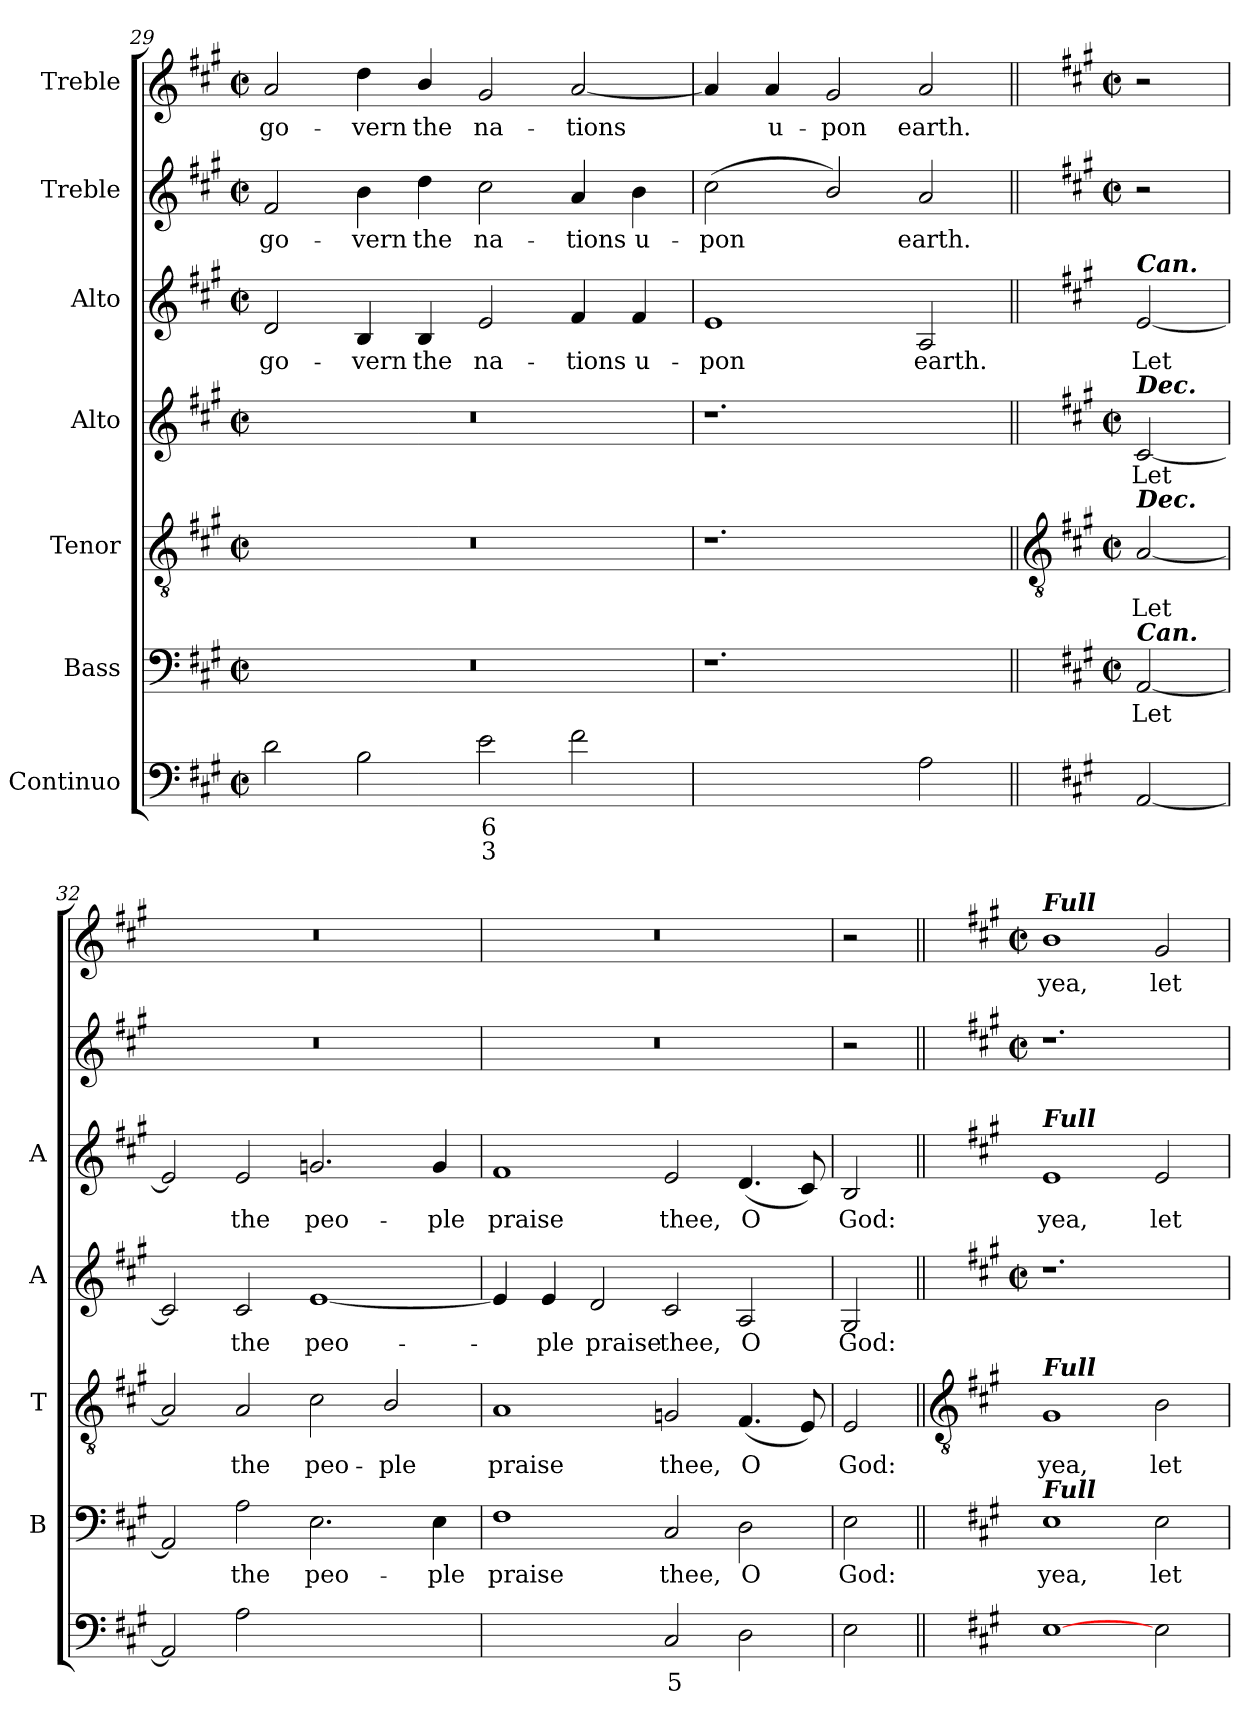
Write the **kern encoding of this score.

**kern	**text	**text	**kern	**text	**kern	**text	**kern	**text	**kern	**text	**kern	**text	**kern	**text
*part7	*part7	*part7	*part6	*part6	*part5	*part5	*part4	*part4	*part3	*part3	*part2	*part2	*part1	*part1
*staff7	*staff7	*staff7	*staff6	*staff6	*staff5	*staff5	*staff4	*staff4	*staff3	*staff3	*staff2	*staff2	*staff1	*staff1
*I"Continuo	*	*	*I"Bass	*	*I"Tenor	*	*I"Alto	*	*I"Alto	*	*I"Treble	*	*I"Treble	*
*	*	*	*I'B	*	*I'T	*	*I'A	*	*I'A	*	*	*	*	*
*clefF4	*	*	*clefF4	*	*clefGv2	*	*clefG2	*	*clefG2	*	*clefG2	*	*clefG2	*
*k[f#c#g#]	*	*	*k[f#c#g#]	*	*k[f#c#g#]	*	*k[f#c#g#]	*	*k[f#c#g#]	*	*k[f#c#g#]	*	*k[f#c#g#]	*
*A:	*	*	*A:	*	*A:	*	*A:	*	*A:	*	*A:	*	*A:	*
*M4/2	*	*	*M4/2	*	*M4/2	*	*M4/2	*	*M4/2	*	*M4/2	*	*M4/2	*
*met(c|)	*	*	*met(c|)	*	*met(c|)	*	*met(c|)	*	*met(c|)	*	*met(c|)	*	*met(c|)	*
=29	=29	=29	=29	=29	=29	=29	=29	=29	=29	=29	=29	=29	=29	=29
!	!	!	!	!	!	!	!	!	!	!LO:LY:b	!	!LO:LY:b	!	!LO:LY:b
2d	.	.	0r	.	0r	.	0r	.	2d	go-	2f#	go-	2a	go-
!	!	!	!	!	!	!	!	!	!	!LO:LY:b	!	!LO:LY:b	!	!LO:LY:b
2B	.	.	.	.	.	.	.	.	4B	-vern	4b	-vern	4dd	-vern
!	!	!	!	!	!	!	!	!	!	!LO:LY:b	!	!LO:LY:b	!	!LO:LY:b
.	.	.	.	.	.	.	.	.	4B	the	4dd	the	4b/	the
!	!LO:LY:b	!LO:LY:b	!	!	!	!	!	!	!	!LO:LY:b	!	!LO:LY:b	!	!LO:LY:b
2e	6	3	.	.	.	.	.	.	2e	na-	2cc#	na-	2g#	na-
!	!	!	!	!	!	!	!	!	!	!LO:LY:b	!	!LO:LY:b	!	!LO:LY:b
2f#	.	.	.	.	.	.	.	.	4f#	-tions	4a	-tions	[2a	-tions
!	!	!	!	!	!	!	!	!	!	!LO:LY:b	!	!LO:LY:b	!	!
.	.	.	.	.	.	.	.	.	4f#	u-	4b	u-	.	.
=30	=30	=30	=30	=30	=30	=30	=30	=30	=30	=30	=30	=30	=30	=30
!	!LO:LY:b	!LO:LY:b	!	!	!	!	!	!	!	!LO:LY:b	!	!LO:LY:b	!	!
[2eyy	6	4	1.r	.	1.r	.	1.r	.	1e	-pon	(<2cc#	-pon	4a]	.
!	!	!	!	!	!	!	!	!	!	!	!	!	!	!LO:LY:b
.	.	.	.	.	.	.	.	.	.	.	.	.	4a	u-
!	!LO:LY:b	!LO:LY:b	!	!	!	!	!	!	!	!	!	!	!	!LO:LY:b
2eyy]	5	3	.	.	.	.	.	.	.	.	2b/)	.	2g#	-pon
!	!	!	!	!	!	!	!	!	!	!LO:LY:b	!	!LO:LY:b	!	!LO:LY:b
2A	.	.	.	.	.	.	.	.	2A	earth.	2a	earth.	2a	earth.
!!LO:LB:g=z
=31||	=31||	=31||	=31||	=31||	=31||	=31||	=31||	=31||	=31||	=31||	=31||	=31||	=31||	=31||
*	*	*	*	*	*clefGv2	*	*	*	*	*	*	*	*	*
*	*	*	*k[f#c#g#]	*	*k[f#c#g#]	*	*k[f#c#g#]	*	*	*	*	*	*	*
*	*	*	*A:	*	*A:	*	*A:	*	*	*	*	*	*	*
*	*	*	*M4/2	*	*M4/2	*	*M4/2	*	*	*	*M4/2	*	*M4/2	*
*	*	*	*met(c|)	*	*met(c|)	*	*met(c|)	*	*	*	*met(c|)	*	*met(c|)	*
!	!	!	!	!	!	!	!	!	!LO:TX:a:Bi:t=Can.	!	!	!	!	!
!	!	!	!	!	!	!	!LO:TX:a:Bi:t=Dec.	!	!	!	!	!	!	!
!	!	!	!	!	!LO:TX:a:Bi:t=Dec.	!	!	!	!	!	!	!	!	!
!	!	!	!LO:TX:a:Bi:t=Can.	!	!	!	!	!	!	!	!	!	!	!
!	!	!	!	!LO:LY:b	!	!LO:LY:b	!	!LO:LY:b	!	!LO:LY:b	!	!	!	!
[2AA	.	.	[2AA	Let	[2A	Let	[2c#	Let	[2e	Let	2r	.	2r	.
=32	=32	=32	=32	=32	=32	=32	=32	=32	=32	=32	=32	=32	=32	=32
2AA]	.	.	2AA]	.	2A]	.	2c#]	.	2e]	.	0r	.	0r	.
!	!	!	!	!LO:LY:b	!	!LO:LY:b	!	!LO:LY:b	!	!LO:LY:b	!	!	!	!
2A	.	.	2A	the	2A	the	2c#	the	2e	the	.	.	.	.
!	!LO:LY:b	!	!	!LO:LY:b	!	!LO:LY:b	!	!LO:LY:b	!	!LO:LY:b	!	!	!	!
[2Eyy	6	.	2.E	peo-	2c#	peo-	[1e	peo-	2.gn	peo-	.	.	.	.
!	!LO:LY:b	!	!	!	!	!LO:LY:b	!	!	!	!	!	!	!	!
2Eyy]	5	.	.	.	2B/	-ple	.	.	.	.	.	.	.	.
!	!	!	!	!LO:LY:b	!	!	!	!	!	!LO:LY:b	!	!	!	!
.	.	.	4E	-ple	.	.	.	.	4g	-ple	.	.	.	.
=33	=33	=33	=33	=33	=33	=33	=33	=33	=33	=33	=33	=33	=33	=33
!	!LO:LY:b	!	!	!LO:LY:b	!	!LO:LY:b	!	!	!	!LO:LY:b	!	!	!	!
[2F#yy	7	.	1F#	praise	1A	praise	4e]	.	1f#	praise	0r	.	0r	.
!	!	!	!	!	!	!	!	!LO:LY:b	!	!	!	!	!	!
.	.	.	.	.	.	.	4e	ple	.	.	.	.	.	.
!	!LO:LY:b	!	!	!	!	!	!	!LO:LY:b	!	!	!	!	!	!
2F#yy]	6	.	.	.	.	.	2d	praise	.	.	.	.	.	.
!	!LO:LY:b	!	!	!LO:LY:b	!	!LO:LY:b	!	!LO:LY:b	!	!LO:LY:b	!	!	!	!
2C#	5	.	2C#	thee,	2Gn	thee,	2c#	thee,	2e	thee,	.	.	.	.
!	!	!	!	!LO:LY:b	!	!LO:LY:b	!	!LO:LY:b	!	!LO:LY:b	!	!	!	!
2D	.	.	2D	O	(<4.F#	O	2A	O	(<4.d	O	.	.	.	.
.	.	.	.	.	8E)	.	.	.	8c#)	.	.	.	.	.
=34	=34	=34	=34	=34	=34	=34	=34	=34	=34	=34	=34	=34	=34	=34
!	!	!	!	!LO:LY:b	!	!LO:LY:b	!	!LO:LY:b	!	!LO:LY:b	!	!	!	!
2E	.	.	2E	God:	2E	God:	2G#	God:	2B	God:	2r	.	2r	.
!!LO:LB:g=z
=35||	=35||	=35||	=35||	=35||	=35||	=35||	=35||	=35||	=35||	=35||	=35||	=35||	=35||	=35||
*	*	*	*	*	*clefGv2	*	*	*	*	*	*	*	*	*
*	*	*	*	*	*	*	*	*	*	*	*	*	*k[f#c#g#]	*
*	*	*	*	*	*	*	*	*	*	*	*	*	*A:	*
*	*	*	*	*	*	*	*M4/2	*	*	*	*M4/2	*	*M4/2	*
*	*	*	*	*	*	*	*met(c|)	*	*	*	*met(c|)	*	*met(c|)	*
!	!	!	!	!	!	!	!	!	!	!	!	!	!LO:TX:a:Bi:t=Full	!
!	!	!	!	!	!	!	!	!	!LO:TX:a:Bi:t=Full	!	!	!	!	!
!	!	!	!	!	!LO:TX:a:Bi:t=Full	!	!	!	!	!	!	!	!	!
!	!	!	!LO:TX:a:Bi:t=Full	!	!	!	!	!	!	!	!	!	!	!
!	!	!	!	!LO:LY:b	!	!LO:LY:b	!	!	!	!LO:LY:b	!	!	!	!LO:LY:b
[1E	.	.	1E	yea,	1G#	yea,	1.r	.	1e	yea,	1.r	.	1b	yea,
!	!	!	!	!LO:LY:b	!	!LO:LY:b	!	!	!	!LO:LY:b	!	!	!	!LO:LY:b
2E	.	.	2E	let	2B	let	.	.	2e	let	.	.	2g#	let
=	=	=	=	=	=	=	=	=	=	=	=	=	=	=
*-	*-	*-	*-	*-	*-	*-	*-	*-	*-	*-	*-	*-	*-	*-
